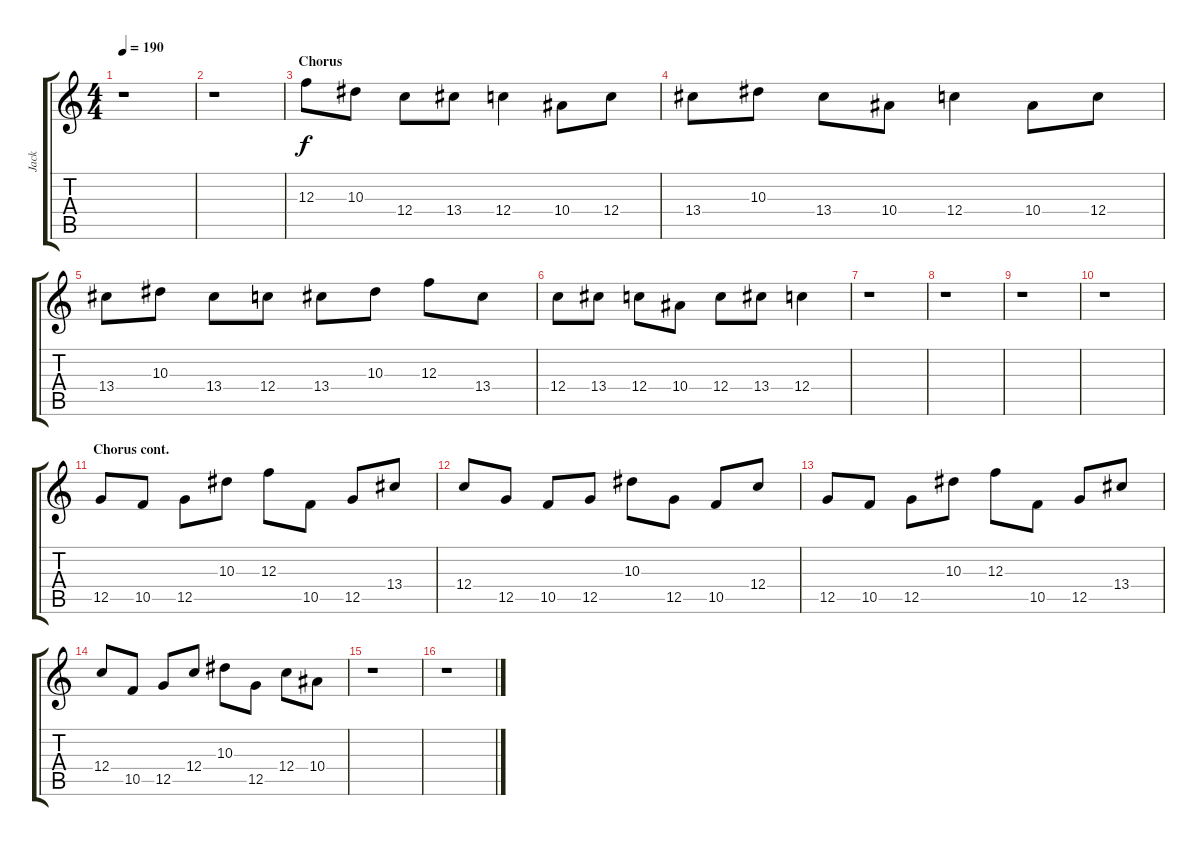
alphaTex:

\track ("Jack" "Jack") {instrument overdrivenguitar}
\staff {score tabs}
\tuning (D4 A3 F3 C3 G2 C2) {hide}
\ts (4 4)
\tempo 190
\clef g2
\ks aminor
r.1{dy f} |
r.1 |
\section ("" "Chorus")
12.3.8 10.3.8 12.4.8 13.4.8 12.4.4 10.4.8 12.4.8 |
13.4.8 10.3.8 13.4.8 10.4.8 12.4.4 10.4.8 12.4.8 |
13.4.8 10.3.8 13.4.8 12.4.8 13.4.8 10.3.8 12.3.8 13.4.8 |
12.4.8 13.4.8 12.4.8 10.4.8 12.4.8 13.4.8 12.4.4 |
r.1 |
r.1 |
r.1 |
r.1 |
\section ("" "Chorus cont.")
12.5.8 10.5.8 12.5.8 10.3.8 12.3.8 10.5.8 12.5.8 13.4.8 |
12.4.8 12.5.8 10.5.8 12.5.8 10.3.8 12.5.8 10.5.8 12.4.8 |
12.5.8 10.5.8 12.5.8 10.3.8 12.3.8 10.5.8 12.5.8 13.4.8 |
12.4.8 10.5.8 12.5.8 12.4.8 10.3.8 12.5.8 12.4.8 10.4.8 |
r.1 |
r.1
